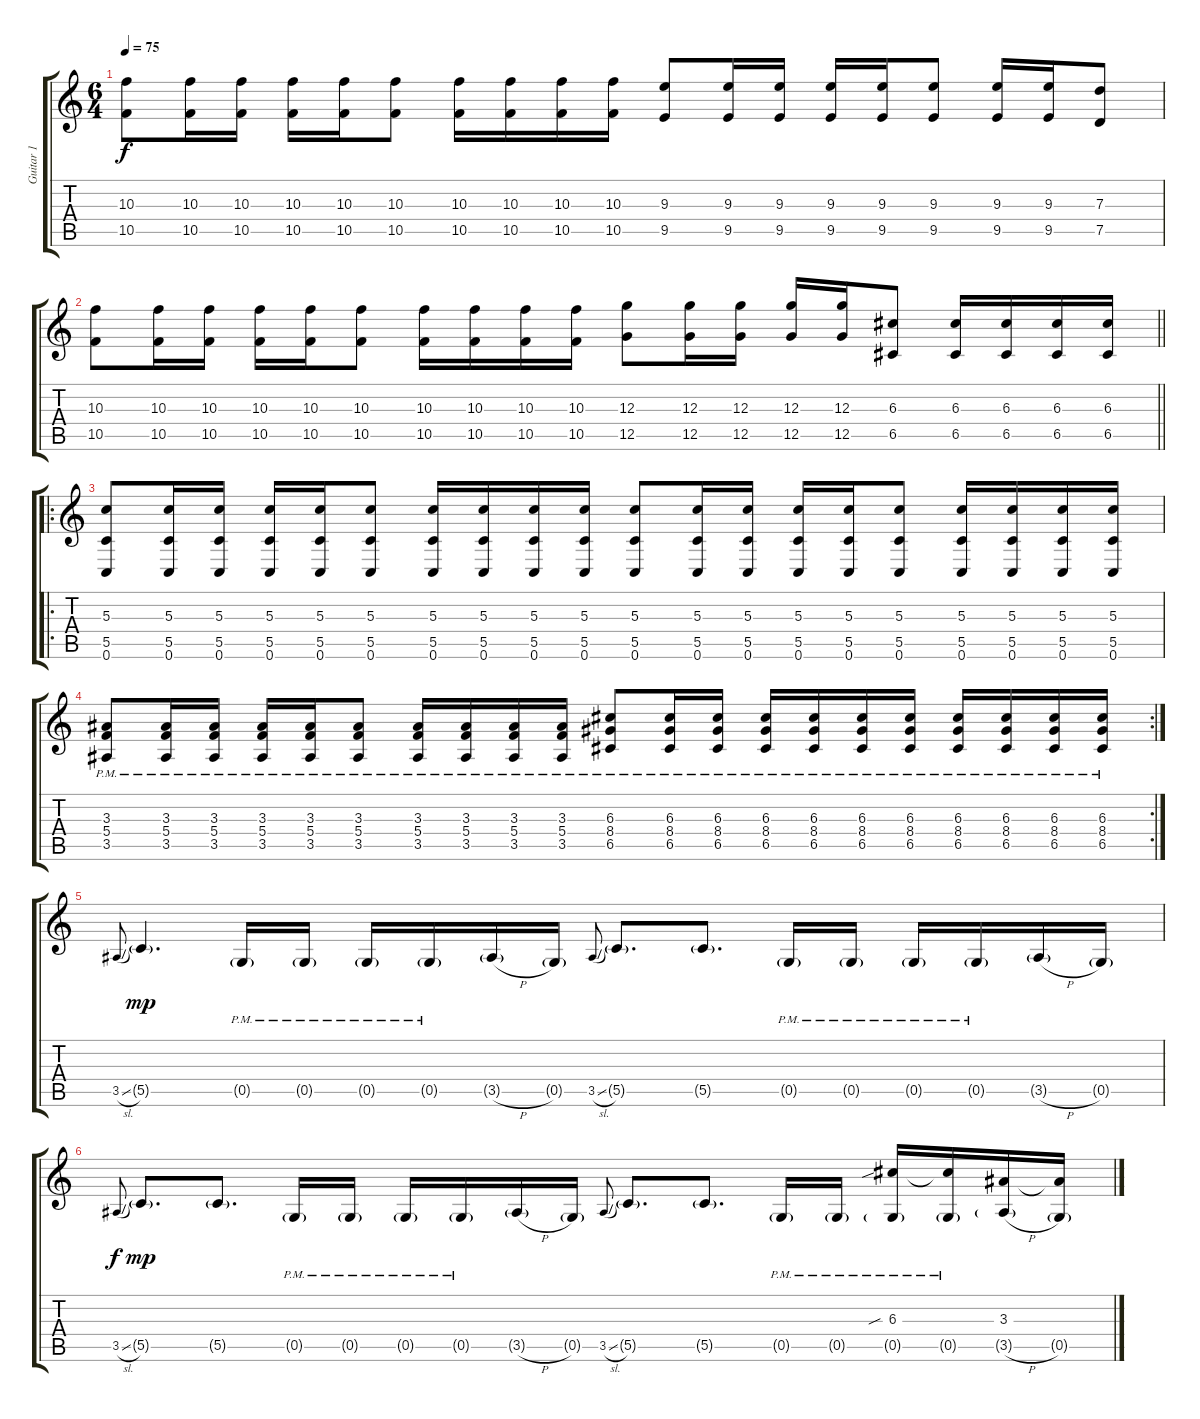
\track ("Guitar 1" "Guitar 1") {instrument distortionguitar}
\staff {score tabs}
\tuning (E4 C4 G3 C3 G2 C2) {hide}
\ts (6 4)
\tempo 75
\clef g2
\ks c
(10.3 10.5).8{dy f} (10.3 10.5).16 (10.3 10.5).16 (10.3 10.5).16 (10.3 10.5).16 (10.3 10.5).8 (10.3 10.5).16 (10.3 10.5).16 (10.3 10.5).16 (10.3 10.5).16 (9.3 9.5).8 (9.3 9.5).16 (9.3 9.5).16 (9.3 9.5).16 (9.3 9.5).16 (9.3 9.5).8 (9.3 9.5).16 (9.3 9.5).16 (7.3 7.5).8 |
\barLineRight lightlight
(10.3 10.5).8 (10.3 10.5).16 (10.3 10.5).16 (10.3 10.5).16 (10.3 10.5).16 (10.3 10.5).8 (10.3 10.5).16 (10.3 10.5).16 (10.3 10.5).16 (10.3 10.5).16 (12.3 12.5).8 (12.3 12.5).16 (12.3 12.5).16 (12.3 12.5).16 (12.3 12.5).16 (6.3 6.5).8 (6.3 6.5).16 (6.3 6.5).16 (6.3 6.5).16 (6.3 6.5).16 |
\ro
(5.3 5.5 0.6).8 (5.3 5.5 0.6).16 (5.3 5.5 0.6).16 (5.3 5.5 0.6).16 (5.3 5.5 0.6).16 (5.3 5.5 0.6).8 (5.3 5.5 0.6).16 (5.3 5.5 0.6).16 (5.3 5.5 0.6).16 (5.3 5.5 0.6).16 (5.3 5.5 0.6).8 (5.3 5.5 0.6).16 (5.3 5.5 0.6).16 (5.3 5.5 0.6).16 (5.3 5.5 0.6).16 (5.3 5.5 0.6).8 (5.3 5.5 0.6).16 (5.3 5.5 0.6).16 (5.3 5.5 0.6).16 (5.3 5.5 0.6).16 |
\rc 2
(3.3{pm} 5.4{pm} 3.5{pm}).8 (3.3{pm} 5.4{pm} 3.5{pm}).16 (3.3{pm} 5.4{pm} 3.5{pm}).16 (3.3{pm} 5.4{pm} 3.5{pm}).16 (3.3{pm} 5.4{pm} 3.5{pm}).16 (3.3{pm} 5.4{pm} 3.5{pm}).8 (3.3{pm} 5.4{pm} 3.5{pm}).16 (3.3{pm} 5.4{pm} 3.5{pm}).16 (3.3{pm} 5.4{pm} 3.5{pm}).16 (3.3{pm} 5.4{pm} 3.5{pm}).16 (6.3{pm} 8.4{pm} 6.5{pm}).8 (6.3{pm} 8.4{pm} 6.5{pm}).16 (6.3{pm} 8.4{pm} 6.5{pm}).16 (6.3{pm} 8.4{pm} 6.5{pm}).16 (6.3{pm} 8.4{pm} 6.5{pm}).16 (6.3{pm} 8.4{pm} 6.5{pm}).16 (6.3{pm} 8.4{pm} 6.5{pm}).16 (6.3{pm} 8.4{pm} 6.5{pm}).16 (6.3{pm} 8.4{pm} 6.5{pm}).16 (6.3{pm} 8.4{pm} 6.5{pm}).16 (6.3{pm} 8.4{pm} 6.5{pm}).16 |
3.5{sl}.8{gr onbeat} 5.5{g}.4{d dy mp} 0.5{g pm}.16 0.5{g pm}.16 0.5{g pm}.16 0.5{g pm}.16 3.5{h g}.16 0.5{g}.16 3.5{sl}.8{gr onbeat} 5.5{g}.8{d} 5.5{g}.8{d} 0.5{g pm}.16 0.5{g pm}.16 0.5{g pm}.16 0.5{g pm}.16 3.5{h g}.16 0.5{g}.16 |
3.5{sl}.8{gr onbeat dy f} 5.5{g}.8{d dy mp} 5.5{g}.8{d} 0.5{g pm}.16 0.5{g pm}.16 0.5{g pm}.16 0.5{g pm}.16 3.5{h g}.16 0.5{g}.16 3.5{sl}.8{gr onbeat} 5.5{g}.8{d} 5.5{g}.8{d} 0.5{g pm}.16 0.5{g pm}.16 (6.3{sib} 0.5{g pm}).16 (6.3{t} 0.5{g pm}).16 (3.3 3.5{h g}).16 (3.3{t} 0.5{g}).16
